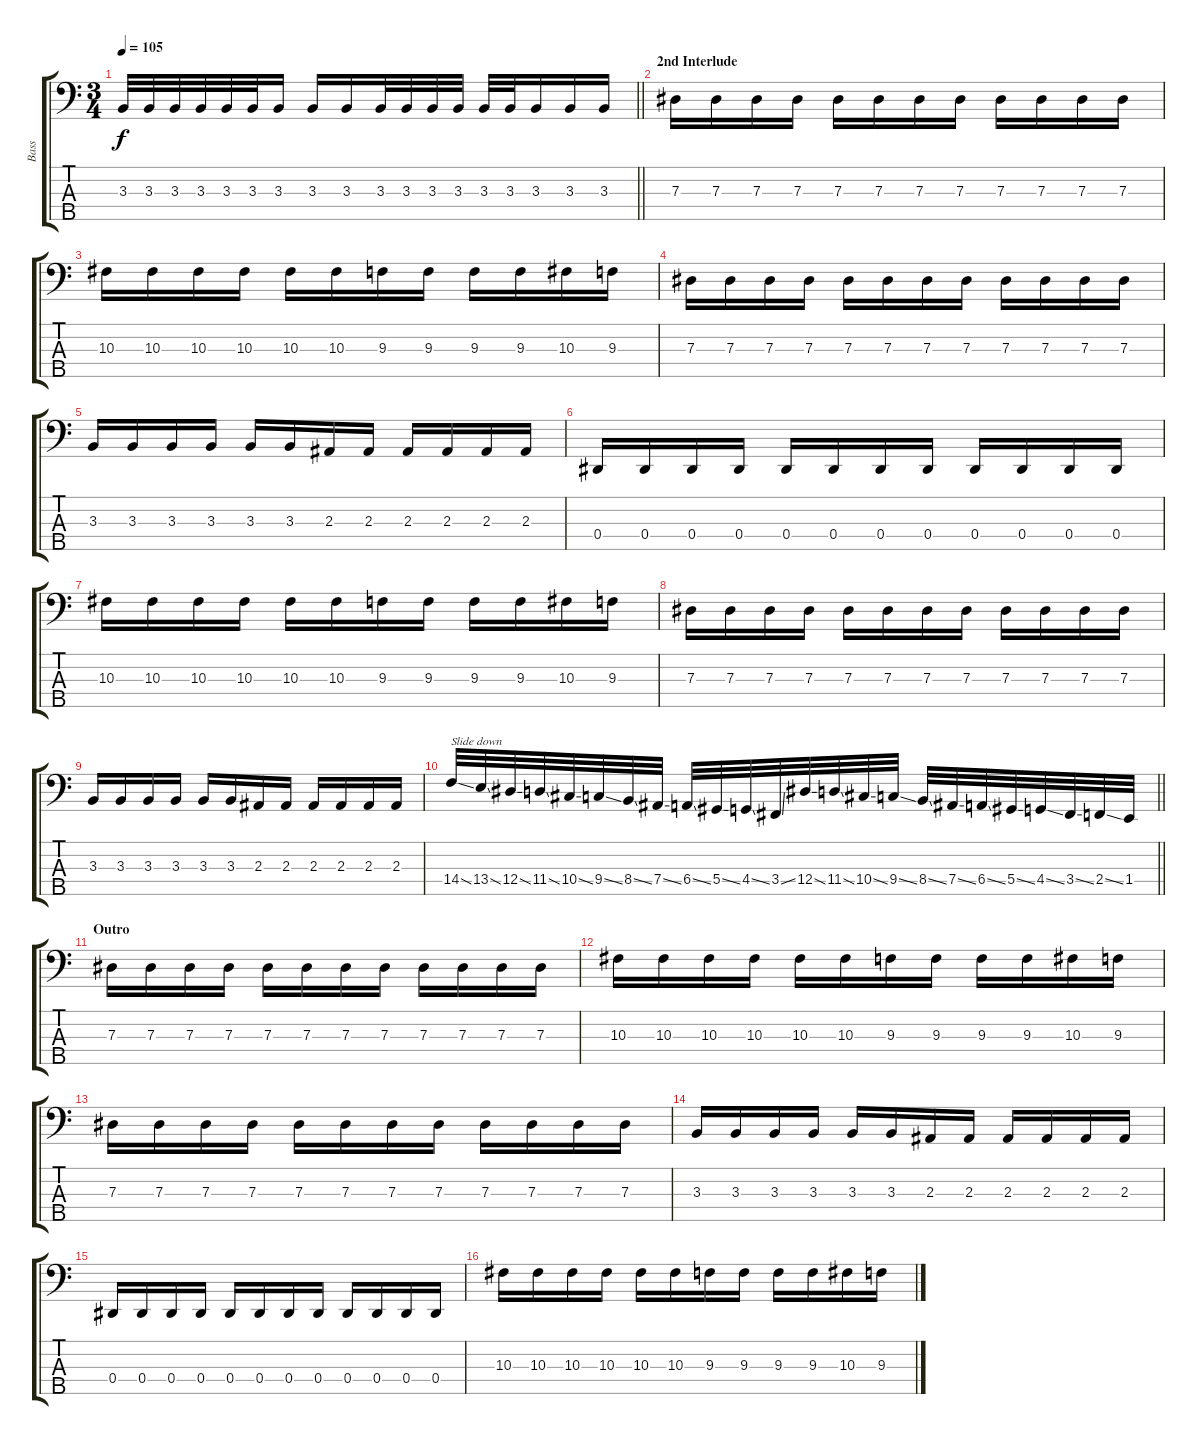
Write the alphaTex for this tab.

\track ("Bass" "Bass") {instrument electricbassfinger}
\staff {score tabs}
\tuning (Gb2 Db2 Ab1 Eb1 Bb0) {hide}
\ts (3 4)
\tempo 105
\clef f4
\barLineRight lightlight
\ks c
3.3.32{dy f} 3.3.32 3.3.32 3.3.32 3.3.32 3.3.32 3.3.16 3.3.16 3.3.16 3.3.32 3.3.32 3.3.32 3.3.32 3.3.32 3.3.32 3.3.16 3.3.16 3.3.16 |
\section ("" "2nd Interlude")
7.3.16 7.3.16 7.3.16 7.3.16 7.3.16 7.3.16 7.3.16 7.3.16 7.3.16 7.3.16 7.3.16 7.3.16 |
10.3.16 10.3.16 10.3.16 10.3.16 10.3.16 10.3.16 9.3.16 9.3.16 9.3.16 9.3.16 10.3.16 9.3.16 |
7.3.16 7.3.16 7.3.16 7.3.16 7.3.16 7.3.16 7.3.16 7.3.16 7.3.16 7.3.16 7.3.16 7.3.16 |
3.3.16 3.3.16 3.3.16 3.3.16 3.3.16 3.3.16 2.3.16 2.3.16 2.3.16 2.3.16 2.3.16 2.3.16 |
0.4.16 0.4.16 0.4.16 0.4.16 0.4.16 0.4.16 0.4.16 0.4.16 0.4.16 0.4.16 0.4.16 0.4.16 |
10.3.16 10.3.16 10.3.16 10.3.16 10.3.16 10.3.16 9.3.16 9.3.16 9.3.16 9.3.16 10.3.16 9.3.16 |
7.3.16 7.3.16 7.3.16 7.3.16 7.3.16 7.3.16 7.3.16 7.3.16 7.3.16 7.3.16 7.3.16 7.3.16 |
3.3.16 3.3.16 3.3.16 3.3.16 3.3.16 3.3.16 2.3.16 2.3.16 2.3.16 2.3.16 2.3.16 2.3.16 |
\barLineRight lightlight
14.4{ss}.32{txt "Slide down"} 13.4{ss}.32 12.4{ss}.32 11.4{ss}.32 10.4{ss}.32 9.4{ss}.32 8.4{ss}.32 7.4{ss}.32 6.4{ss}.32 5.4{ss}.32 4.4{ss}.32 3.4{ss}.32 12.4{ss}.32 11.4{ss}.32 10.4{ss}.32 9.4{ss}.32 8.4{ss}.32 7.4{ss}.32 6.4{ss}.32 5.4{ss}.32 4.4{ss}.32 3.4{ss}.32 2.4{ss}.32 1.4.32 |
\section ("" "Outro")
7.3.16 7.3.16 7.3.16 7.3.16 7.3.16 7.3.16 7.3.16 7.3.16 7.3.16 7.3.16 7.3.16 7.3.16 |
10.3.16 10.3.16 10.3.16 10.3.16 10.3.16 10.3.16 9.3.16 9.3.16 9.3.16 9.3.16 10.3.16 9.3.16 |
7.3.16 7.3.16 7.3.16 7.3.16 7.3.16 7.3.16 7.3.16 7.3.16 7.3.16 7.3.16 7.3.16 7.3.16 |
3.3.16 3.3.16 3.3.16 3.3.16 3.3.16 3.3.16 2.3.16 2.3.16 2.3.16 2.3.16 2.3.16 2.3.16 |
0.4.16 0.4.16 0.4.16 0.4.16 0.4.16 0.4.16 0.4.16 0.4.16 0.4.16 0.4.16 0.4.16 0.4.16 |
10.3.16 10.3.16 10.3.16 10.3.16 10.3.16 10.3.16 9.3.16 9.3.16 9.3.16 9.3.16 10.3.16 9.3.16
